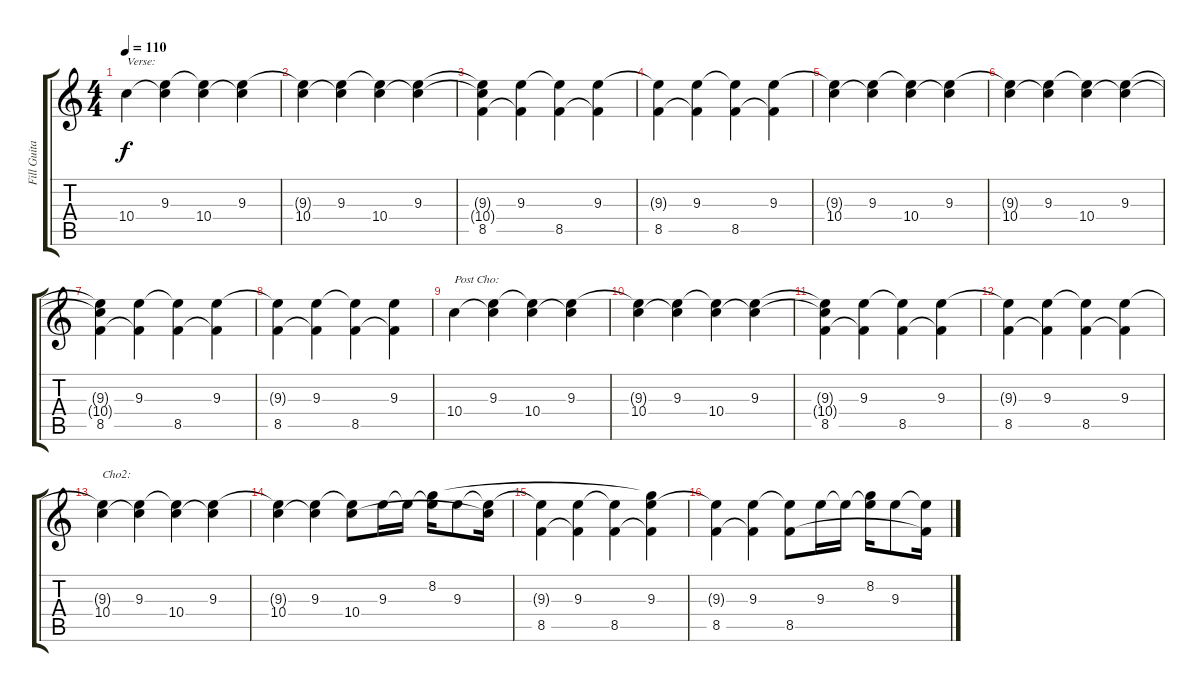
\track ("Fill Guitar" "Fill Guita") {instrument electricguitarclean}
\staff {score tabs}
\tuning (E4 B3 G3 D3 A2 E2) {hide}
\ts (4 4)
\tempo 110
\clef g2
\ks c
10.4.4{txt "Verse:" dy f} (9.3 10.4{t}).4 (9.3{t} 10.4).4 (9.3 10.4{t}).4 |
(9.3{t} 10.4).4 (9.3 10.4{t}).4 (9.3{t} 10.4).4 (9.3 10.4{t}).4 |
(9.3{t} 10.4{t} 8.5).4 (9.3 8.5{t}).4 (9.3{t} 8.5).4 (9.3 8.5{t}).4 |
(9.3{t} 8.5).4 (9.3 8.5{t}).4 (9.3{t} 8.5).4 (9.3 8.5{t}).4 |
(9.3{t} 10.4).4 (9.3 10.4{t}).4 (9.3{t} 10.4).4 (9.3 10.4{t}).4 |
(9.3{t} 10.4).4 (9.3 10.4{t}).4 (9.3{t} 10.4).4 (9.3 10.4{t}).4 |
(9.3{t} 10.4{t} 8.5).4 (9.3 8.5{t}).4 (9.3{t} 8.5).4 (9.3 8.5{t}).4 |
(9.3{t} 8.5).4 (9.3 8.5{t}).4 (9.3{t} 8.5).4 (9.3 8.5{t}).4 |
10.4.4{txt "Post Cho:"} (9.3 10.4{t}).4 (9.3{t} 10.4).4 (9.3 10.4{t}).4 |
(9.3{t} 10.4).4 (9.3 10.4{t}).4 (9.3{t} 10.4).4 (9.3 10.4{t}).4 |
(9.3{t} 10.4{t} 8.5).4 (9.3 8.5{t}).4 (9.3{t} 8.5).4 (9.3 8.5{t}).4 |
(9.3{t} 8.5).4 (9.3 8.5{t}).4 (9.3{t} 8.5).4 (9.3 8.5{t}).4 |
(9.3{t} 10.4).4{txt "Cho2:"} (9.3 10.4{t}).4 (9.3{t} 10.4).4 (9.3 10.4{t}).4 |
(9.3{t} 10.4).4 (9.3 10.4{t}).4 (9.3{t} 10.4).8 9.3.16 9.3{t}.16 (8.2 9.3{t}).16 9.3.8 (9.3{t} 10.4{t}).16 |
(9.3{t} 8.5).4 (9.3 8.5{t}).4 (9.3{t} 8.5).4 (8.2{t} 9.3 8.5{t}).4 |
(9.3{t} 8.5).4 (9.3 8.5{t}).4 (9.3{t} 8.5).8 9.3.16 9.3{t}.16 (8.2 9.3{t}).16 9.3.8 (9.3{t} 8.5{t}).16
